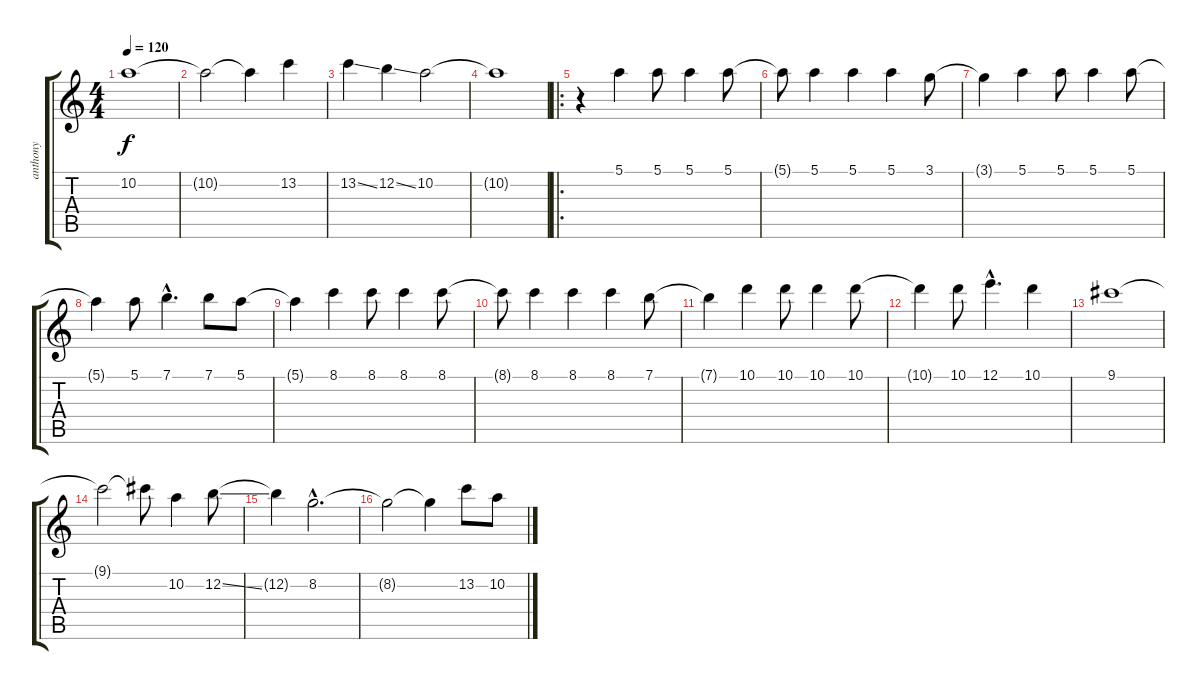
\track ("anthony" "anthony") {instrument fretlessbass}
\staff {score tabs}
\tuning (E4 B3 G3 D3 A2 E2) {hide}
\ts (4 4)
\tempo 120
\clef g2
\ks c
10.2{t}.1{dy f} |
10.2{t}.2 10.2{t}.4 13.2.4 |
13.2{ss}.4 12.2{ss}.4 10.2.2 |
10.2{t}.1 |
\ro
r.4 5.1.4 5.1.8 5.1.4 5.1.8 |
5.1{t}.8 5.1.4 5.1.4 5.1.4 3.1.8 |
3.1{t}.4 5.1.4 5.1.8 5.1.4 5.1.8 |
5.1{t}.4 5.1.8 7.1{hac}.4{d} 7.1.8 5.1.8 |
5.1{t}.4 8.1.4 8.1.8 8.1.4 8.1.8 |
8.1{t}.8 8.1.4 8.1.4 8.1.4 7.1.8 |
7.1{t}.4 10.1.4 10.1.8 10.1.4 10.1.8 |
10.1{t}.4 10.1.8 12.1{hac}.4{d} 10.1.4 |
9.1.1 |
9.1{t}.2 9.1{t}.8 10.2.4 12.2{ss}.8 |
12.2{t}.4 8.2{hac}.2{d} |
8.2{t}.2 8.2{t}.4 13.2.8 10.2.8
